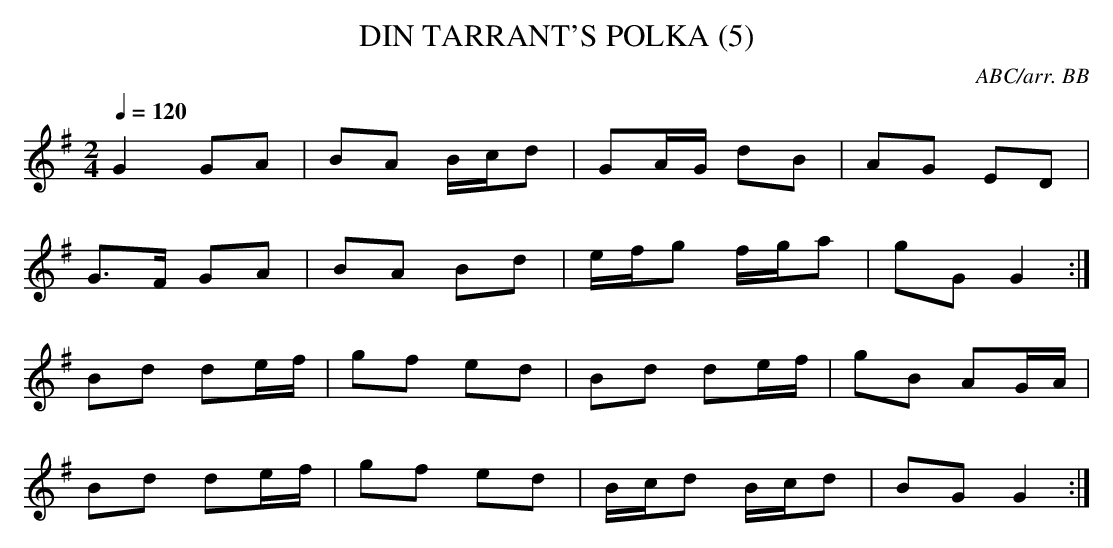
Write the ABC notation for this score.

X:1
T:DIN TARRANT'S POLKA (5)
C:ABC/arr. BB
Q:1/4=120
L:1/8
M:2/4
K:G
G2 GA|BA B/c/d|GA/G/ dB|AG ED|
G>F GA|BA Bd|e/f/g f/g/a|gG G2 :|
Bd de/f/|gf ed|Bd de/f/|gB AG/A/|
Bd de/f/|gf ed|B/c/d B/c/d|BG G2 :|
